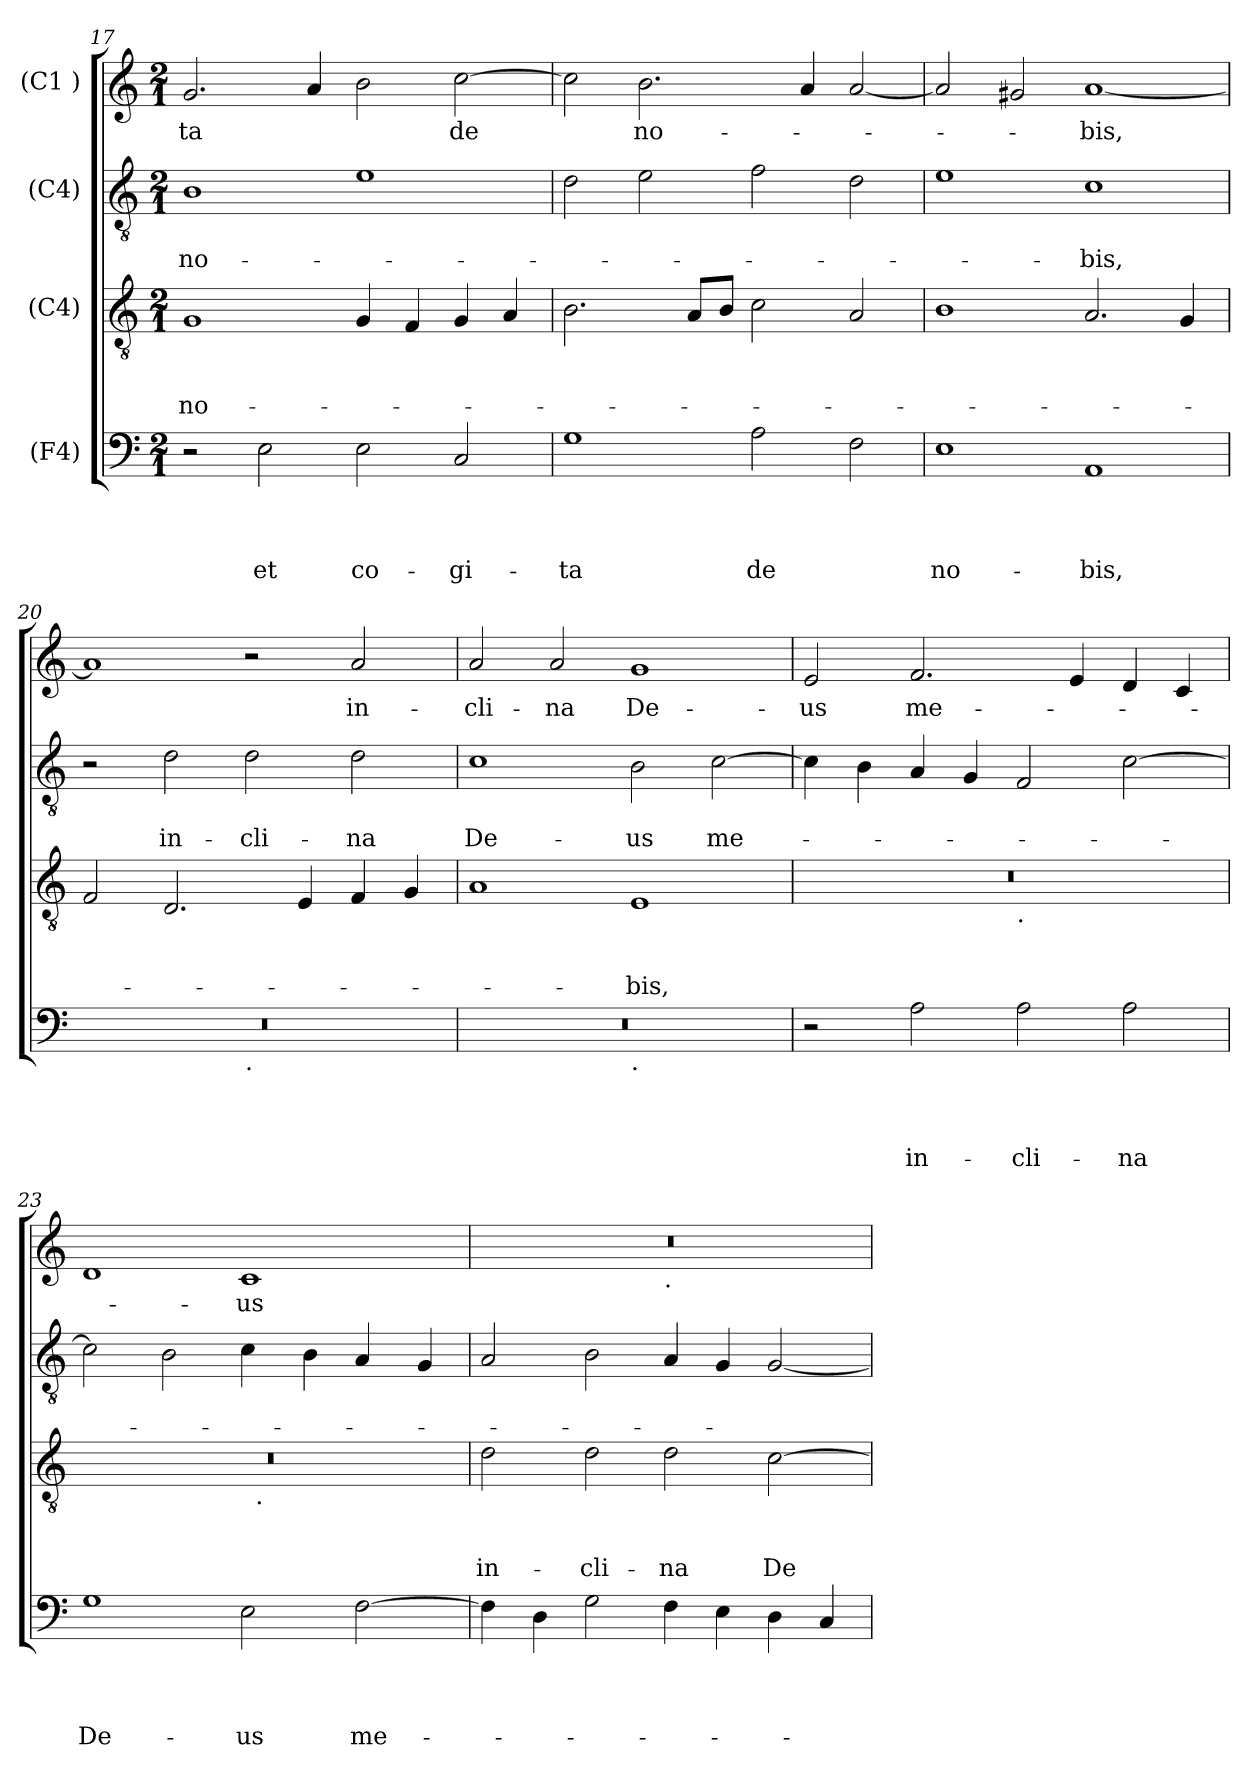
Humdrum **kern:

**kern	**text	**text	**text	**text	**kern	**text	**text	**text	**kern	**text	**text	**kern	**text
*part4	*part4	*part4	*part4	*part4	*part3	*part3	*part3	*part3	*part2	*part2	*part2	*part1	*part1
*staff4	*staff4	*staff4	*staff4	*staff4	*staff3	*staff3	*staff3	*staff3	*staff2	*staff2	*staff2	*staff1	*staff1
*I"(F4)	*	*	*	*	*I"(C4)	*	*	*	*I"(C4)	*	*	*I"(C1 )	*
*clefF4	*	*	*	*	*clefGv2	*	*	*	*clefGv2	*	*	*clefG2	*
*k[]	*	*	*	*	*k[]	*	*	*	*k[]	*	*	*k[]	*
*C:	*	*	*	*	*C:	*	*	*	*C:	*	*	*C:	*
*M2/1	*	*	*	*	*M2/1	*	*	*	*M2/1	*	*	*M2/1	*
=17	=17	=17	=17	=17	=17	=17	=17	=17	=17	=17	=17	=17	=17
!	!	!	!	!	!	!	!	!LO:LY:b	!	!	!LO:LY:b	!	!LO:LY:b
2r	.	.	.	.	1G	.	.	no-	1B	.	no-	2.g/	-ta
!	!	!	!	!LO:LY:b	!	!	!	!	!	!	!	!	!
2E\	.	.	.	et	.	.	.	.	.	.	.	.	.
.	.	.	.	.	.	.	.	.	.	.	.	4a/	.
!	!	!	!	!LO:LY:b	!	!	!	!	!	!	!	!	!
2E\	.	.	.	co-	4G/	.	.	.	1e	.	.	2b\	.
.	.	.	.	.	4F/	.	.	.	.	.	.	.	.
!	!	!	!	!LO:LY:b	!	!	!	!	!	!	!	!	!LO:LY:b
2C/	.	.	.	-gi-	4G/	.	.	.	.	.	.	[>2cc\	de
.	.	.	.	.	4A/	.	.	.	.	.	.	.	.
=18	=18	=18	=18	=18	=18	=18	=18	=18	=18	=18	=18	=18	=18
!	!	!	!	!LO:LY:b	!	!	!	!	!	!	!	!	!
1G	.	.	.	-ta	2.B\	.	.	.	2d\	.	.	2cc\]	.
!	!	!	!	!	!	!	!	!	!	!	!	!	!LO:LY:b
.	.	.	.	.	.	.	.	.	2e\	.	.	2.b\	no-
.	.	.	.	.	8A/L	.	.	.	.	.	.	.	.
.	.	.	.	.	8B/J	.	.	.	.	.	.	.	.
!	!	!	!	!LO:LY:b	!	!	!	!	!	!	!	!	!
2A\	.	.	.	de	2c\	.	.	.	2f\	.	.	.	.
.	.	.	.	.	.	.	.	.	.	.	.	4a/	.
2F\	.	.	.	.	2A/	.	.	.	2d\	.	.	[<2a/	.
!!LO:LB:g=z
=19	=19	=19	=19	=19	=19	=19	=19	=19	=19	=19	=19	=19	=19
!	!	!	!	!LO:LY:b	!	!	!	!	!	!	!	!	!
1E	.	.	.	no-	1B	.	.	.	1e	.	.	2a/]	.
.	.	.	.	.	.	.	.	.	.	.	.	2g#/	.
!	!	!	!	!LO:LY:b	!	!	!	!	!	!	!LO:LY:b	!	!LO:LY:b
1AA	.	.	.	-bis,	2.A/	.	.	.	1c	.	-bis,	[<1a	-bis,
.	.	.	.	.	4G/	.	.	.	.	.	.	.	.
=20	=20	=20	=20	=20	=20	=20	=20	=20	=20	=20	=20	=20	=20
*^	*	*	*	*	*	*	*	*	*	*	*	*	*
0r	1ryy	.	.	.	.	2F/	.	.	.	2r	.	.	1a]	.
!	!	!	!	!	!	!	!	!	!	!	!	!LO:LY:b	!	!
.	.	.	.	.	.	2.D/	.	.	.	2d\	.	in-	.	.
!	!LO:TX:b:t=.	!	!	!	!	!	!	!	!	!	!	!	!	!
!	!	!	!	!	!	!	!	!	!	!	!	!LO:LY:b	!	!
.	1ryy	.	.	.	.	.	.	.	.	2d\	.	-cli-	2r	.
.	.	.	.	.	.	4E/	.	.	.	.	.	.	.	.
!	!	!	!	!	!	!	!	!	!	!	!	!LO:LY:b	!	!LO:LY:b
.	.	.	.	.	.	4F/	.	.	.	2d\	.	-na	2a/	in-
.	.	.	.	.	.	4G/	.	.	.	.	.	.	.	.
=21	=21	=21	=21	=21	=21	=21	=21	=21	=21	=21	=21	=21	=21	=21
!	!	!	!	!	!	!	!	!	!	!	!	!LO:LY:b	!	!LO:LY:b
0r	1ryy	.	.	.	.	1A	.	.	.	1c	.	De-	2a/	-cli-
!	!	!	!	!	!	!	!	!	!	!	!	!	!	!LO:LY:b
.	.	.	.	.	.	.	.	.	.	.	.	.	2a/	-na
!	!LO:TX:b:t=.	!	!	!	!	!	!	!	!	!	!	!	!	!
!	!	!	!	!	!	!	!	!	!LO:LY:b	!	!	!LO:LY:b	!	!LO:LY:b
.	1ryy	.	.	.	.	1E	.	.	-bis,	2B\	.	-us	1g	De-
!	!	!	!	!	!	!	!	!	!	!	!	!LO:LY:b	!	!
.	.	.	.	.	.	.	.	.	.	[>2c\	.	me-	.	.
=22	=22	=22	=22	=22	=22	=22	=22	=22	=22	=22	=22	=22	=22	=22
!	!	!	!	!	!	!	!	!	!	!	!	!	!	!LO:LY:b
*v	*v	*	*	*	*	*^	*	*	*	*	*	*	*	*
2r	.	.	.	.	0r	1ryy	.	.	.	4c\]	.	.	2e/	-us
.	.	.	.	.	.	.	.	.	.	4B\	.	.	.	.
!	!	!	!	!LO:LY:b	!	!	!	!	!	!	!	!	!	!LO:LY:b
2A\	.	.	.	in-	.	.	.	.	.	4A/	.	.	2.f/	me-
.	.	.	.	.	.	.	.	.	.	4G/	.	.	.	.
!	!	!	!	!	!	!LO:TX:b:t=.	!	!	!	!	!	!	!	!
!	!	!	!	!LO:LY:b	!	!	!	!	!	!	!	!	!	!
2A\	.	.	.	-cli-	.	1ryy	.	.	.	2F/	.	.	.	.
.	.	.	.	.	.	.	.	.	.	.	.	.	4e/	.
!	!	!	!	!LO:LY:b	!	!	!	!	!	!	!	!	!	!
2A\	.	.	.	-na	.	.	.	.	.	[<2c\	.	.	4d/	.
.	.	.	.	.	.	.	.	.	.	.	.	.	4c/	.
!!LO:LB:g=z
=23	=23	=23	=23	=23	=23	=23	=23	=23	=23	=23	=23	=23	=23	=23
!	!	!	!	!LO:LY:b	!	!	!	!	!	!	!	!	!	!
1G	.	.	.	De-	0r	1ryy	.	.	.	2c\]	.	.	1d	.
.	.	.	.	.	.	.	.	.	.	2B\	.	.	.	.
!	!	!	!	!LO:LY:b	!	!	!	!	!	!	!	!	!	!LO:LY:b
2E\	.	.	.	-us	.	32ryy	.	.	.	4c\	.	.	1c	-us
!	!	!	!	!	!	!LO:TX:b:t=.	!	!	!	!	!	!	!	!
.	.	.	.	.	.	2ryy	.	.	.	.	.	.	.	.
.	.	.	.	.	.	.	.	.	.	4B\	.	.	.	.
!	!	!	!	!LO:LY:b	!	!	!	!	!	!	!	!	!	!
[>2F\	.	.	.	me-	.	.	.	.	.	4A/	.	.	.	.
.	.	.	.	.	.	4...ryy	.	.	.	.	.	.	.	.
.	.	.	.	.	.	.	.	.	.	4G/	.	.	.	.
=24	=24	=24	=24	=24	=24	=24	=24	=24	=24	=24	=24	=24	=24	=24
!	!	!	!	!	!	!	!	!	!LO:LY:b	!	!	!	!	!
*	*	*	*	*	*v	*v	*	*	*	*	*	*	*^	*
4F\]	.	.	.	.	2d\	.	.	in-	2A/	.	.	0r	1ryy	.
4D\	.	.	.	.	.	.	.	.	.	.	.	.	.	.
!	!	!	!	!	!	!	!	!LO:LY:b	!	!	!	!	!	!
2G\	.	.	.	.	2d\	.	.	-cli-	2B\	.	.	.	.	.
!	!	!	!	!	!	!	!	!	!	!	!	!	!LO:TX:b:t=.	!
!	!	!	!	!	!	!	!	!LO:LY:b	!	!	!	!	!	!
4F\	.	.	.	.	2d\	.	.	-na	4A/	.	.	.	1ryy	.
4E\	.	.	.	.	.	.	.	.	4G/	.	.	.	.	.
!	!	!	!	!	!	!	!	!LO:LY:b	!	!	!	!	!	!
4D\	.	.	.	.	[>2c\	.	.	De-	[<2G/	.	.	.	.	.
4C/	.	.	.	.	.	.	.	.	.	.	.	.	.	.
*	*	*	*	*	*	*	*	*	*	*	*	*v	*v	*
=	=	=	=	=	=	=	=	=	=	=	=	=	=
*-	*-	*-	*-	*-	*-	*-	*-	*-	*-	*-	*-	*-	*-
